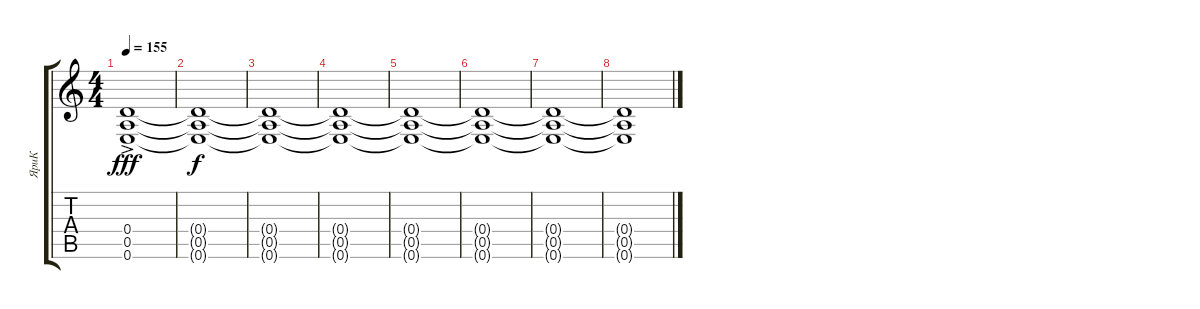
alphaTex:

\track ("ЯриК" "ЯриК") {instrument distortionguitar}
\staff {score tabs}
\tuning (E4 B3 G3 D3 A2 E2) {hide}
\ts (4 4)
\tempo 155
\clef g2
\ks c
(0.4{ac} 0.5{ac} 0.6{ac}).1{dy fff volume 5} |
(0.4{t} 0.5{t} 0.6{t}).1{dy f} |
(0.4{t} 0.5{t} 0.6{t}).1 |
(0.4{t} 0.5{t} 0.6{t}).1 |
(0.4{t} 0.5{t} 0.6{t}).1{volume 0} |
(0.4{t} 0.5{t} 0.6{t}).1 |
(0.4{t} 0.5{t} 0.6{t}).1 |
(0.4{t} 0.5{t} 0.6{t}).1
